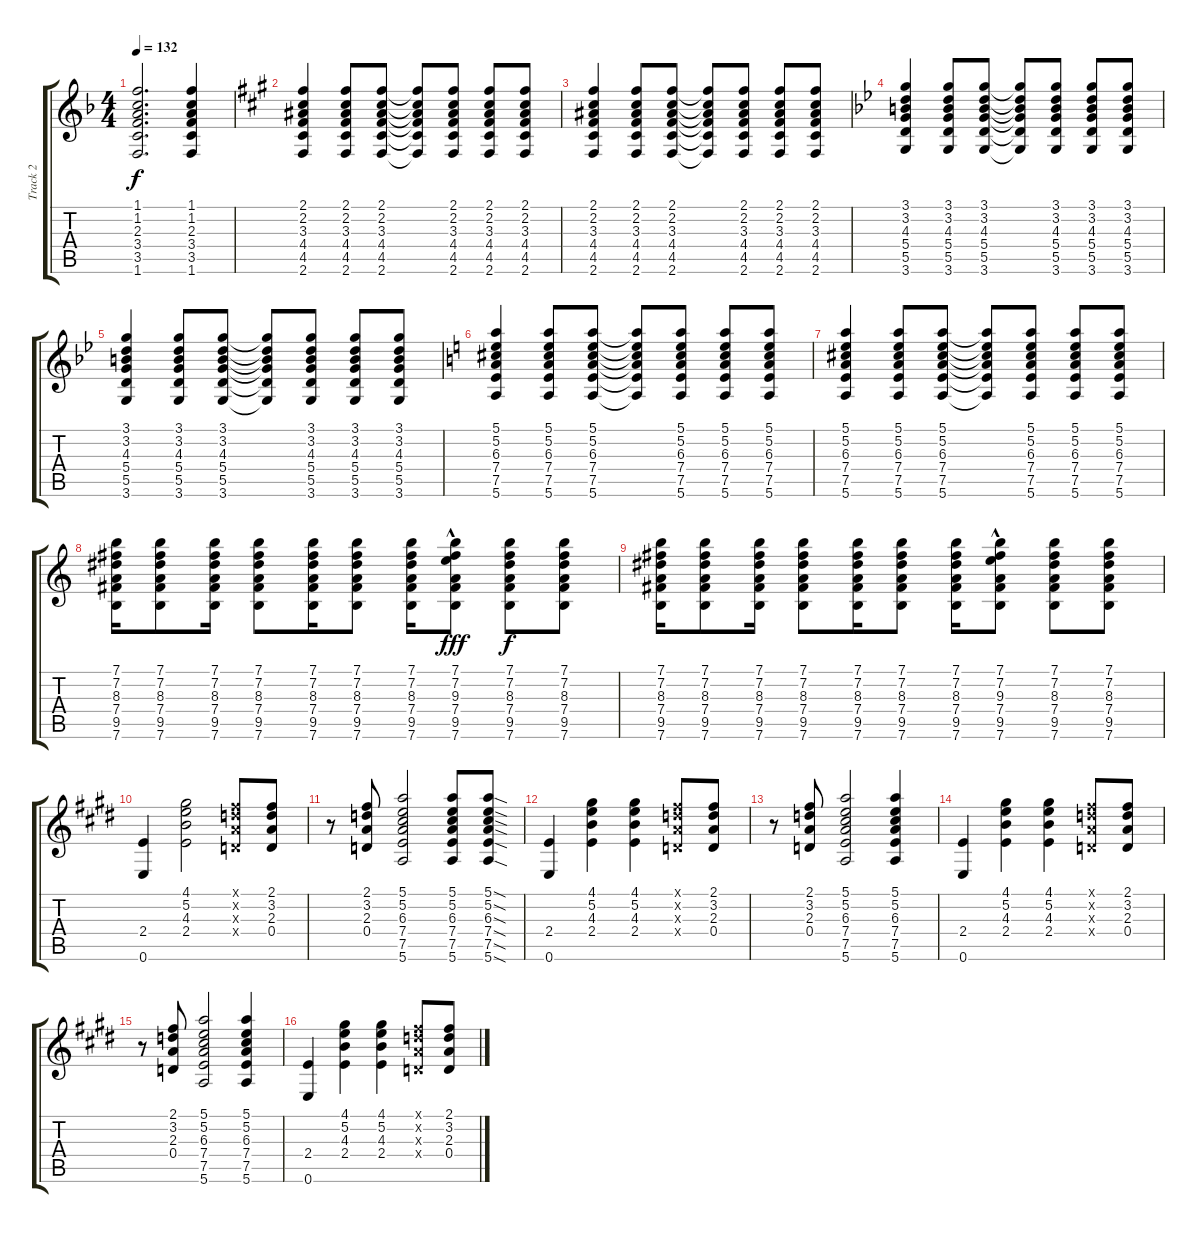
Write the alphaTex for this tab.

\track ("Track 2" "Track 2") {instrument electricguitarclean}
\staff {score tabs}
\tuning (E4 B3 G3 D3 A2 E2) {hide}
\ts (4 4)
\tempo 132
\clef g2
\ks f
(1.1{t} 1.2{t} 2.3{t} 3.4{t} 3.5{t} 1.6{t}).2{d dy f} (1.1 1.2 2.3 3.4 3.5 1.6).4 |
\ks f#minor
(2.1 2.2 3.3 4.4 4.5 2.6).4 (2.1 2.2 3.3 4.4 4.5 2.6).8 (2.1 2.2 3.3 4.4 4.5 2.6).8 (2.1{t} 2.2{t} 3.3{t} 4.4{t} 4.5{t} 2.6{t}).8 (2.1 2.2 3.3 4.4 4.5 2.6).8 (2.1 2.2 3.3 4.4 4.5 2.6).8 (2.1 2.2 3.3 4.4 4.5 2.6).8 |
(2.1 2.2 3.3 4.4 4.5 2.6).4 (2.1 2.2 3.3 4.4 4.5 2.6).8 (2.1 2.2 3.3 4.4 4.5 2.6).8 (2.1{t} 2.2{t} 3.3{t} 4.4{t} 4.5{t} 2.6{t}).8 (2.1 2.2 3.3 4.4 4.5 2.6).8 (2.1 2.2 3.3 4.4 4.5 2.6).8 (2.1 2.2 3.3 4.4 4.5 2.6).8 |
\ks gminor
(3.1 3.2 4.3 5.4 5.5 3.6).4 (3.1 3.2 4.3 5.4 5.5 3.6).8 (3.1 3.2 4.3 5.4 5.5 3.6).8 (3.1{t} 3.2{t} 4.3{t} 5.4{t} 5.5{t} 3.6{t}).8 (3.1 3.2 4.3 5.4 5.5 3.6).8 (3.1 3.2 4.3 5.4 5.5 3.6).8 (3.1 3.2 4.3 5.4 5.5 3.6).8 |
(3.1 3.2 4.3 5.4 5.5 3.6).4 (3.1 3.2 4.3 5.4 5.5 3.6).8 (3.1 3.2 4.3 5.4 5.5 3.6).8 (3.1{t} 3.2{t} 4.3{t} 5.4{t} 5.5{t} 3.6{t}).8 (3.1 3.2 4.3 5.4 5.5 3.6).8 (3.1 3.2 4.3 5.4 5.5 3.6).8 (3.1 3.2 4.3 5.4 5.5 3.6).8 |
\ks aminor
(5.1 5.2 6.3 7.4 7.5 5.6).4 (5.1 5.2 6.3 7.4 7.5 5.6).8 (5.1 5.2 6.3 7.4 7.5 5.6).8 (5.1{t} 5.2{t} 6.3{t} 7.4{t} 7.5{t} 5.6{t}).8 (5.1 5.2 6.3 7.4 7.5 5.6).8 (5.1 5.2 6.3 7.4 7.5 5.6).8 (5.1 5.2 6.3 7.4 7.5 5.6).8 |
(5.1 5.2 6.3 7.4 7.5 5.6).4 (5.1 5.2 6.3 7.4 7.5 5.6).8 (5.1 5.2 6.3 7.4 7.5 5.6).8 (5.1{t} 5.2{t} 6.3{t} 7.4{t} 7.5{t} 5.6{t}).8 (5.1 5.2 6.3 7.4 7.5 5.6).8 (5.1 5.2 6.3 7.4 7.5 5.6).8 (5.1 5.2 6.3 7.4 7.5 5.6).8 |
(7.1 7.2 8.3 7.4 9.5 7.6).16 (7.1 7.2 8.3 7.4 9.5 7.6).8 (7.1 7.2 8.3 7.4 9.5 7.6).16 (7.1 7.2 8.3 7.4 9.5 7.6).8 (7.1 7.2 8.3 7.4 9.5 7.6).16 (7.1 7.2 8.3 7.4 9.5 7.6).8 (7.1 7.2 8.3 7.4 9.5 7.6).16{beam merge} (7.1 7.2 9.3{hac} 7.4 9.5 7.6).8{dy fff} (7.1 7.2 8.3 7.4 9.5 7.6).8{dy f} (7.1 7.2 8.3 7.4 9.5 7.6).8 |
(7.1 7.2 8.3 7.4 9.5 7.6).16 (7.1 7.2 8.3 7.4 9.5 7.6).8 (7.1 7.2 8.3 7.4 9.5 7.6).16 (7.1 7.2 8.3 7.4 9.5 7.6).8 (7.1 7.2 8.3 7.4 9.5 7.6).16 (7.1 7.2 8.3 7.4 9.5 7.6).8 (7.1 7.2 8.3 7.4 9.5 7.6).16{volume 8 beam merge} (7.1 7.2 9.3{hac} 7.4 9.5 7.6).8{volume 8} (7.1 7.2 8.3 7.4 9.5 7.6).8{volume 8} (7.1 7.2 8.3 7.4 9.5 7.6).8{volume 8} |
\ks e
(2.4 0.6).4 (4.1 5.2 4.3 2.4).2 (2.1{x} 3.2{x} 2.3{x} 0.4{x}).8 (2.1 3.2 2.3 0.4).8 |
r.8 (2.1 3.2 2.3 0.4).8 (5.1 5.2 6.3 7.4 7.5 5.6).2 (5.1 5.2 6.3 7.4 7.5 5.6).8 (5.1{sod} 5.2{sod} 6.3{sod} 7.4{sod} 7.5{sod} 5.6{sod}).8 |
(2.4 0.6).4 (4.1 5.2 4.3 2.4).4 (4.1 5.2 4.3 2.4).4 (2.1{x} 3.2{x} 2.3{x} 0.4{x}).8 (2.1 3.2 2.3 0.4).8 |
r.8 (2.1 3.2 2.3 0.4).8 (5.1 5.2 6.3 7.4 7.5 5.6).2 (5.1 5.2 6.3 7.4 7.5 5.6).4 |
(2.4 0.6).4 (4.1 5.2 4.3 2.4).4 (4.1 5.2 4.3 2.4).4 (2.1{x} 3.2{x} 2.3{x} 0.4{x}).8 (2.1 3.2 2.3 0.4).8 |
r.8 (2.1 3.2 2.3 0.4).8 (5.1 5.2 6.3 7.4 7.5 5.6).2 (5.1 5.2 6.3 7.4 7.5 5.6).4 |
(2.4 0.6).4 (4.1 5.2 4.3 2.4).4 (4.1 5.2 4.3 2.4).4 (2.1{x} 3.2{x} 2.3{x} 0.4{x}).8 (2.1 3.2 2.3 0.4).8
